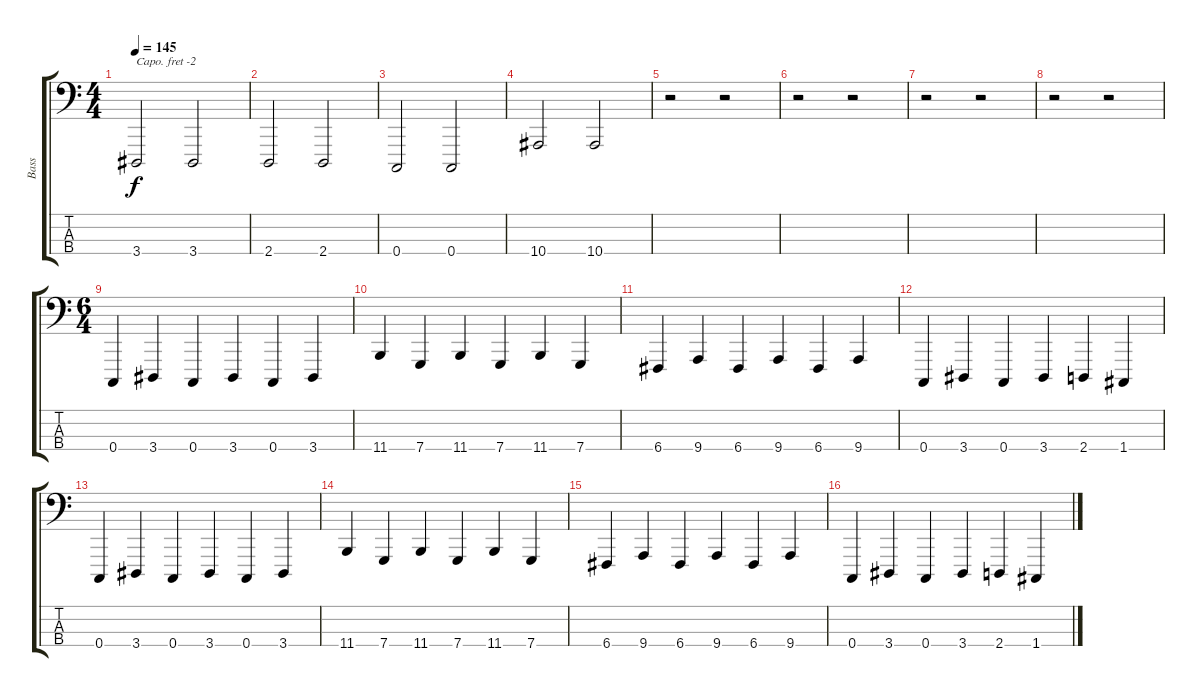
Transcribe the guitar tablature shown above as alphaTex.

\track ("Bass" "Bass") {instrument acousticgrandpiano}
\staff {score tabs}
\capo -2
\tuning (G2 D2 A1 D1) {hide}
\ts (4 4)
\tempo 145
\clef f4
\ks c
3.4.2{dy f} 3.4.2 |
2.4.2 2.4.2 |
0.4.2 0.4.2 |
10.4.2 10.4.2 |
r.2 r.2 |
r.2 r.2 |
r.2 r.2 |
r.2 r.2 |
\ts (6 4)
0.4.4 3.4.4 0.4.4 3.4.4 0.4.4 3.4.4 |
11.4.4 7.4.4 11.4.4 7.4.4 11.4.4 7.4.4 |
6.4.4 9.4.4 6.4.4 9.4.4 6.4.4 9.4.4 |
0.4.4 3.4.4 0.4.4 3.4.4 2.4.4 1.4.4 |
0.4.4 3.4.4 0.4.4 3.4.4 0.4.4 3.4.4 |
11.4.4 7.4.4 11.4.4 7.4.4 11.4.4 7.4.4 |
6.4.4 9.4.4 6.4.4 9.4.4 6.4.4 9.4.4 |
0.4.4 3.4.4 0.4.4 3.4.4 2.4.4 1.4.4
